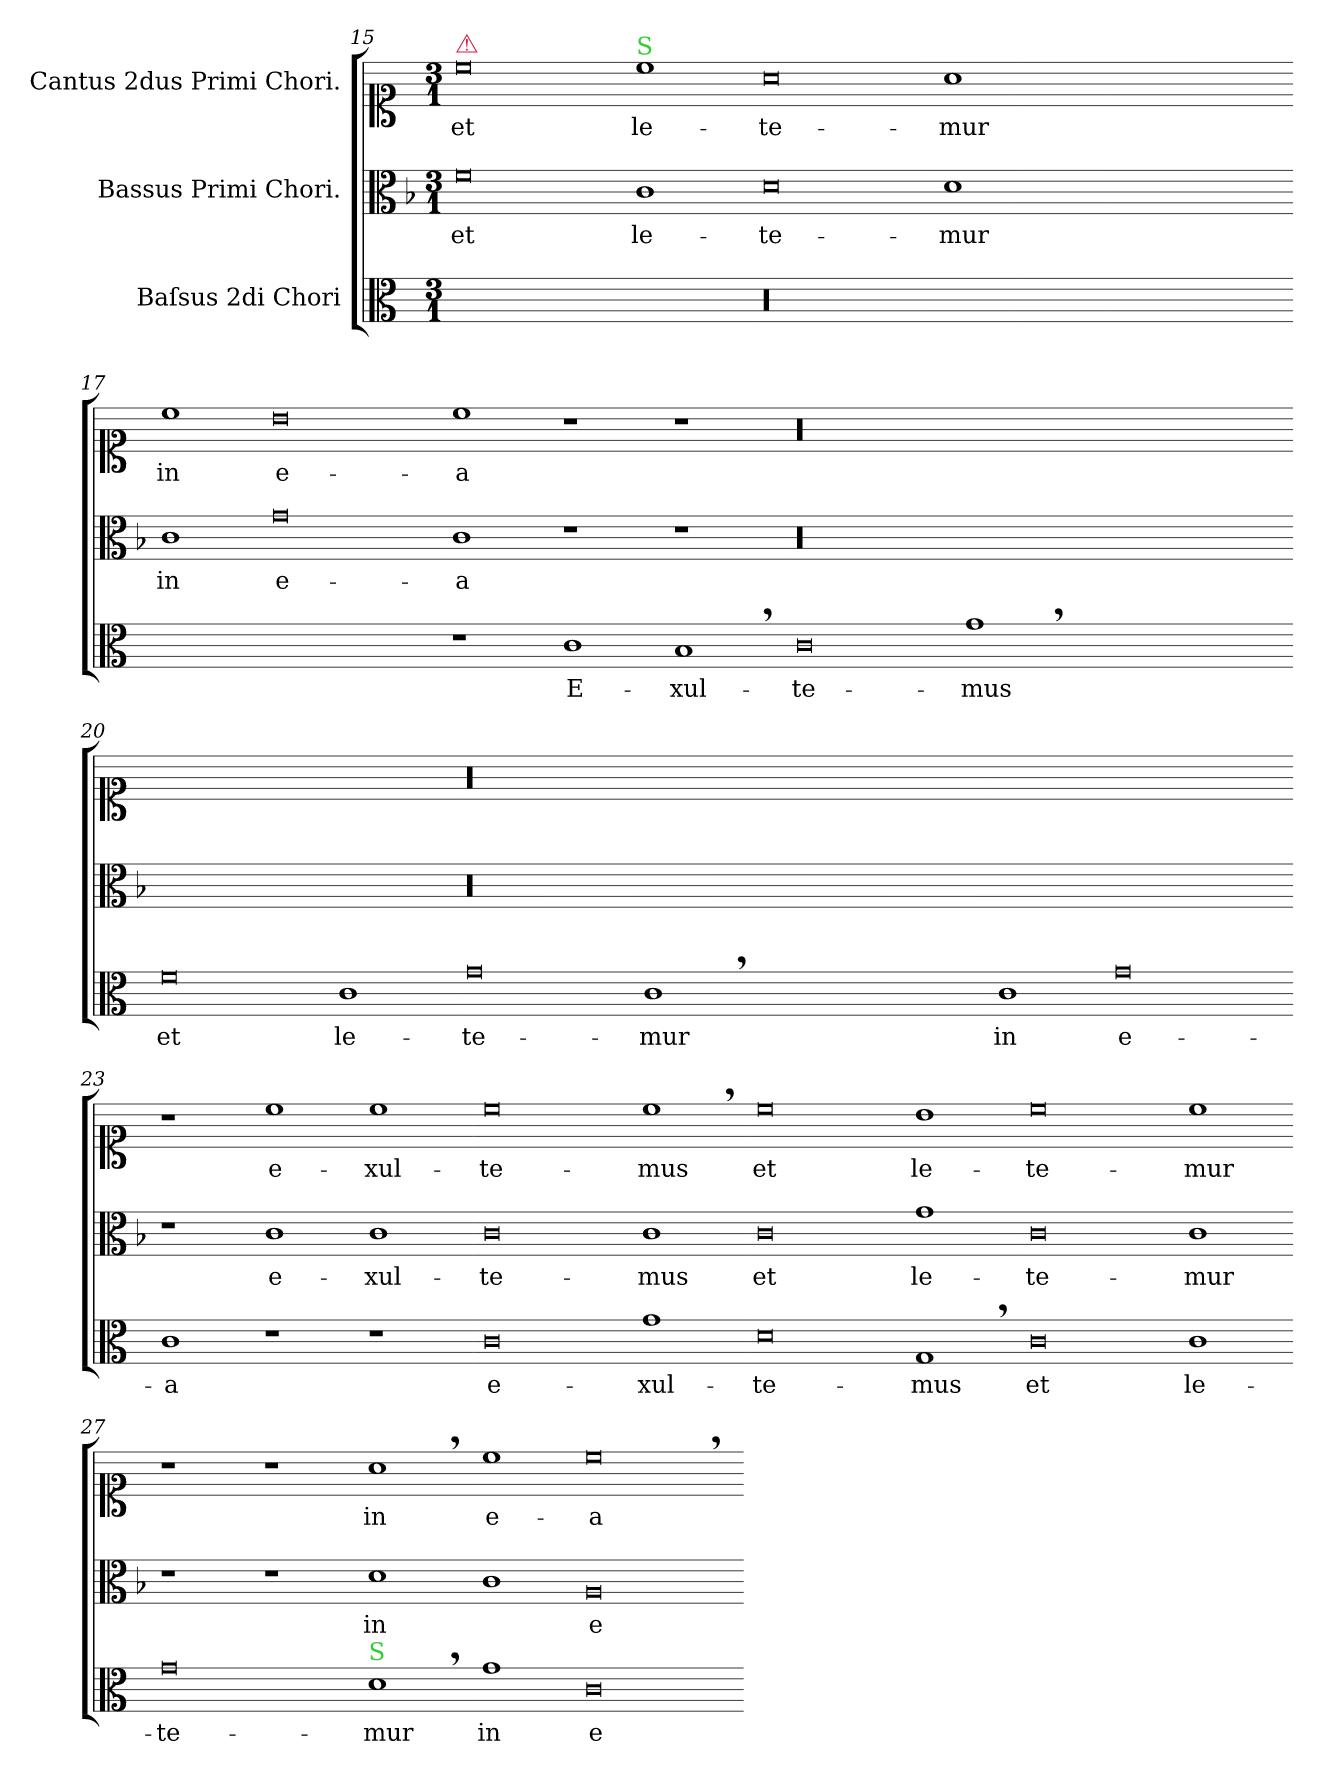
**kern	**text	**kern	**text	**kern	**text
*part3	*part3	*part2	*part2	*part1	*part1
*staff3	*staff3	*staff2	*staff2	*staff1	*staff1
*I"Baſsus 2di Chori	*	*I"Bassus Primi Chori.	*	*I"Cantus 2dus Primi Chori.	*
*clefC3	*	*clefC3	*	*clefC1	*
*k[]	*	*k[b-]	*	*k[]	*
*M3/1	*	*M3/1	*	*M3/1	*
=15	=15	=15	=15	=15	=15
!	!	!	!	!LO:TX:a:color=crimson:t=⚠	!
0.ryy	.	0f	et	0cc	et
!	!	!	!	!LO:TX:a:color=limegreen:t=S	!
.	.	1c	le-	1cc	le-
=16-	=16-	=16-	=16-	=16-	=16-
00.r	.	0d	-te-	0a	-te-
.	.	1d	-mur	1a	-mur
.	.	0.ryy	.	0.ryy	.
=17-	=17-	=17-	=17-	=17-	=17-
0.ryy	.	1c	in	1cc	in
.	.	0g	e-	0b	e-
=18-	=18-	=18-	=18-	=18-	=18-
1r	.	1c	-a	1cc	-a
1c	E-	1r	.	1r	.
1B,>	-xul-	1r	.	1r	.
=19-	=19-	=19-	=19-	=19-	=19-
0c	-te-	00.r	.	00.r	.
1g,>	-mus	.	.	.	.
0.ryy	.	.	.	.	.
=20-	=20-	=20-	=20-	=20-	=20-
0f	et	0.ryy	.	0.ryy	.
1c	le-	.	.	.	.
=21-	=21-	=21-	=21-	=21-	=21-
0g	-te-	00.r	.	00.r	.
1c,>	-mur	.	.	.	.
0.ryy	.	.	.	.	.
=22-	=22-	=22-	=22-	=22-	=22-
1c	in	0.ryy	.	0.ryy	.
0g	e-	.	.	.	.
=23-	=23-	=23-	=23-	=23-	=23-
1c	-a	1r	.	1r	.
1r	.	1c	e-	1cc	e-
1r	.	1c	-xul-	1cc	-xul-
=24-	=24-	=24-	=24-	=24-	=24-
0c	e-	0c	-te-	0cc	-te-
1g	-xul-	1c	-mus	1cc,>	-mus
=25-	=25-	=25-	=25-	=25-	=25-
0d	-te-	0c	et	0cc	et
1G,>	-mus	1g	le-	1b	le-
=26-	=26-	=26-	=26-	=26-	=26-
0c	et	0c	-te-	0cc	-te-
1c	le-	1c	-mur	1cc	-mur
=27-	=27-	=27-	=27-	=27-	=27-
0g	-te-	1r	.	1r	.
.	.	1r	.	1r	.
!LO:TX:a:color=limegreen:t=S	!	!	!	!	!
1d,	-mur	1d	in	1a,>	in
=28-	=28-	=28-	=28-	=28-	=28-
1g	in	1c	.	1cc	e-
0c	e-	0A	e-	0cc,>	-a
=-	=-	=-	=-	=-	=-
*-	*-	*-	*-	*-	*-
